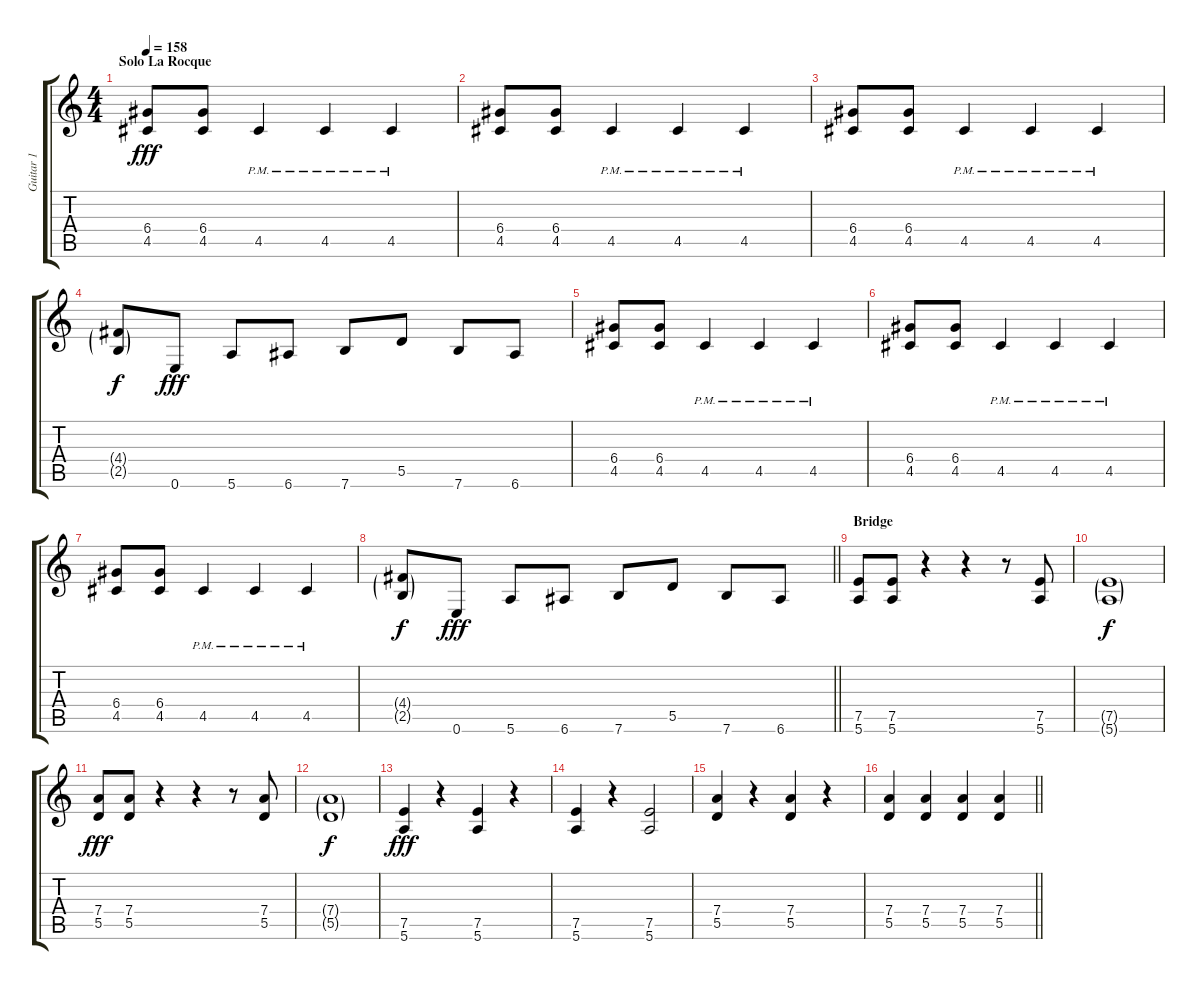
\track ("Guitar 1" "Guitar 1") {instrument distortionguitar}
\staff {score tabs}
\tuning (E4 B3 G3 D3 A2 E2) {hide}
\ts (4 4)
\section ("" "Solo La Rocque")
\tempo 158
\clef g2
\ks c
(6.4 4.5).8{dy fff} (6.4 4.5).8 4.5{pm}.4 4.5{pm}.4 4.5{pm}.4 |
(6.4 4.5).8 (6.4 4.5).8 4.5{pm}.4 4.5{pm}.4 4.5{pm}.4 |
(6.4 4.5).8 (6.4 4.5).8 4.5{pm}.4 4.5{pm}.4 4.5{pm}.4 |
(4.4{g} 2.5{g}).8{dy f} 0.6.8{dy fff} 5.6.8 6.6.8 7.6.8 5.5.8 7.6.8 6.6.8 |
(6.4 4.5).8 (6.4 4.5).8 4.5{pm}.4 4.5{pm}.4 4.5{pm}.4 |
(6.4 4.5).8 (6.4 4.5).8 4.5{pm}.4 4.5{pm}.4 4.5{pm}.4 |
(6.4 4.5).8 (6.4 4.5).8 4.5{pm}.4 4.5{pm}.4 4.5{pm}.4 |
\barLineRight lightlight
(4.4{g} 2.5{g}).8{dy f} 0.6.8{dy fff} 5.6.8 6.6.8 7.6.8 5.5.8 7.6.8 6.6.8 |
\section ("" "Bridge")
(7.5 5.6).8 (7.5 5.6).8 r.4 r.4 r.8 (7.5 5.6).8 |
(7.5{g} 5.6{g}).1{dy f} |
(7.4 5.5).8{dy fff} (7.4 5.5).8 r.4 r.4 r.8 (7.4 5.5).8 |
(7.4{g} 5.5{g}).1{dy f} |
(7.5 5.6).4{dy fff} r.4 (7.5 5.6).4 r.4 |
(7.5 5.6).4 r.4 (7.5 5.6).2 |
(7.4 5.5).4 r.4 (7.4 5.5).4 r.4 |
\barLineRight lightlight
(7.4 5.5).4 (7.4 5.5).4 (7.4 5.5).4 (7.4 5.5).4
